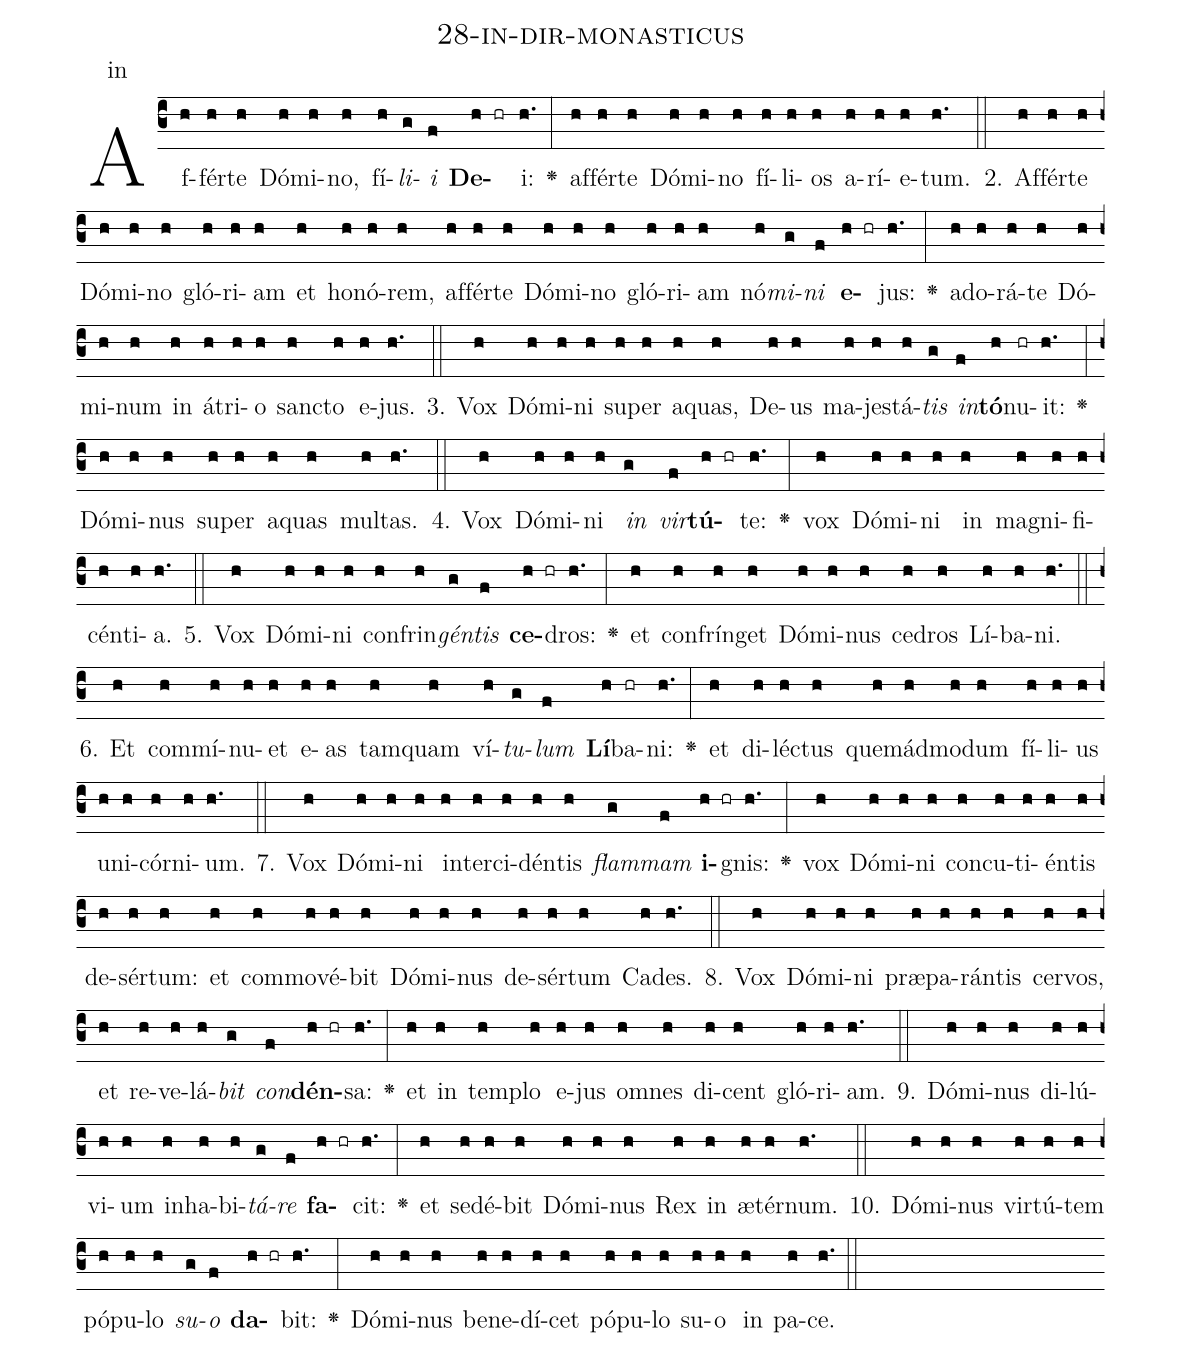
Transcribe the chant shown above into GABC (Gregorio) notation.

name: 28-in-dir-monasticus;
annotation: in;
%%
(c3)Af(h)fér(h)te(h) Dó(h)mi(h)no,(h) fí(h)<i>li</i>(g)<i>i</i>(f) <b>De</b>(h hr)i:(h.) <v>\greheightstar</v>(:) af(h)fér(h)te(h) Dó(h)mi(h)no(h) fí(h)li(h)os(h) a(h)rí(h)e(h)tum.(h.) (::)
2. Af(h)fér(h)te(h) Dó(h)mi(h)no(h) gló(h)ri(h)am(h) et(h) ho(h)nó(h)rem,(h) af(h)fér(h)te(h) Dó(h)mi(h)no(h) gló(h)ri(h)am(h) nó(h)<i>mi</i>(g)<i>ni</i>(f) <b>e</b>(h hr)jus:(h.) <v>\greheightstar</v>(:) ad(h)o(h)rá(h)te(h) Dó(h)mi(h)num(h) in(h) á(h)tri(h)o(h) sanc(h)to(h) e(h)jus.(h.) (::)
3. Vox(h) Dó(h)mi(h)ni(h) su(h)per(h) a(h)quas,(h) De(h)us(h) ma(h)jes(h)tá(h)<i>tis</i>(g) <i>in</i>(f)<b>tó</b>(h)nu(hr)it:(h.) <v>\greheightstar</v>(:) Dó(h)mi(h)nus(h) su(h)per(h) a(h)quas(h) mul(h)tas.(h.) (::)
4. Vox(h) Dó(h)mi(h)ni(h) <i>in</i>(g) <i>vir</i>(f)<b>tú</b>(h hr)te:(h.) <v>\greheightstar</v>(:) vox(h) Dó(h)mi(h)ni(h) in(h) ma(h)gni(h)fi(h)cén(h)ti(h)a.(h.) (::)
5. Vox(h) Dó(h)mi(h)ni(h) con(h)frin(h)<i>gén</i>(g)<i>tis</i>(f) <b>ce</b>(h hr)dros:(h.) <v>\greheightstar</v>(:) et(h) con(h)frín(h)get(h) Dó(h)mi(h)nus(h) ce(h)dros(h) Lí(h)ba(h)ni.(h.) (::)
6. Et(h) com(h)mí(h)nu(h)et(h) e(h)as(h) tam(h)quam(h) ví(h)<i>tu</i>(g)<i>lum</i>(f) <b>Lí</b>(h)ba(hr)ni:(h.) <v>\greheightstar</v>(:) et(h) di(h)léc(h)tus(h) quem(h)ád(h)mo(h)dum(h) fí(h)li(h)us(h) u(h)ni(h)cór(h)ni(h)um.(h.) (::)
7. Vox(h) Dó(h)mi(h)ni(h) in(h)ter(h)ci(h)dén(h)tis(h) <i>flam</i>(g)<i>mam</i>(f) <b>i</b>(h hr)gnis:(h.) <v>\greheightstar</v>(:) vox(h) Dó(h)mi(h)ni(h) con(h)cu(h)ti(h)én(h)tis(h) de(h)sér(h)tum:(h) et(h) com(h)mo(h)vé(h)bit(h) Dó(h)mi(h)nus(h) de(h)sér(h)tum(h) Ca(h)des.(h.) (::)
8. Vox(h) Dó(h)mi(h)ni(h) præ(h)pa(h)rán(h)tis(h) cer(h)vos,(h) et(h) re(h)ve(h)lá(h)<i>bit</i>(g) <i>con</i>(f)<b>dén</b>(h hr)sa:(h.) <v>\greheightstar</v>(:) et(h) in(h) tem(h)plo(h) e(h)jus(h) om(h)nes(h) di(h)cent(h) gló(h)ri(h)am.(h.) (::)
9. Dó(h)mi(h)nus(h) di(h)lú(h)vi(h)um(h) in(h)ha(h)bi(h)<i>tá</i>(g)<i>re</i>(f) <b>fa</b>(h hr)cit:(h.) <v>\greheightstar</v>(:) et(h) se(h)dé(h)bit(h) Dó(h)mi(h)nus(h) Rex(h) in(h) æ(h)tér(h)num.(h.) (::)
10. Dó(h)mi(h)nus(h) vir(h)tú(h)tem(h) pó(h)pu(h)lo(h) <i>su</i>(g)<i>o</i>(f) <b>da</b>(h hr)bit:(h.) <v>\greheightstar</v>(:) Dó(h)mi(h)nus(h) be(h)ne(h)dí(h)cet(h) pó(h)pu(h)lo(h) su(h)o(h) in(h) pa(h)ce.(h.) (::)
